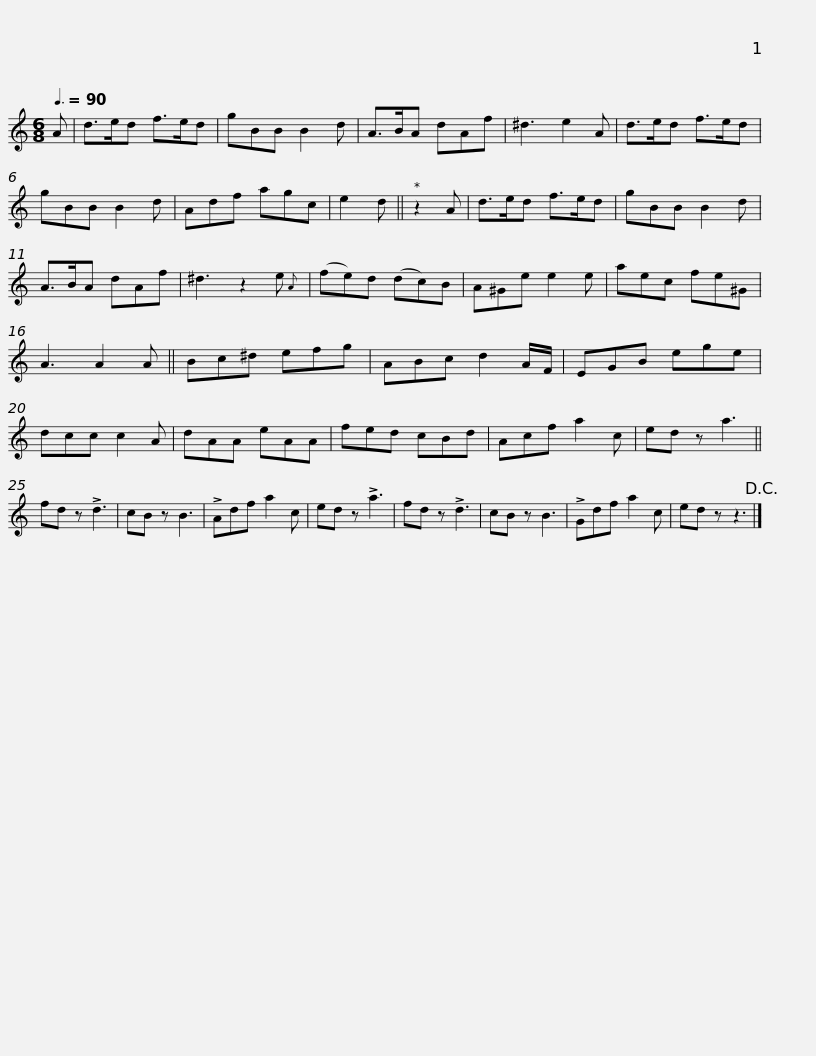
X:1
L:1/8
Q:3/8=90
M:6/8
I:linebreak $
K:C
V:1 treble
V:1
 A | d>ed f>ed | gBB B2 d | A>BA dAf | ^d3 e2 A | %5
 d>ed f>ed | gBB B2 d | Adf agc | e2 d ||$ z2 A | %10
 d>ed f>ed | gBB B2 d | A>BA dAf | ^d3 z2 e{A} | (fe)d (dc)B | %15
 A^Ge e2 e | aec fe^G |$ A3 A2 A || Bc^d efg | ABc d2 A/F/ | %20
 EGB ege | dcc c2 A | dAA eAA | fed cBd | Acf a2 c |$ %25
 ed z a3 || fd z !>!d3 | cB z B3 | !>!Adf a2 c | ed z !>!a3 | %30
 fd z !>!d3 | cB z B3 | !>!Gdf a2 c | ed z z3!D.C.! |] %34
